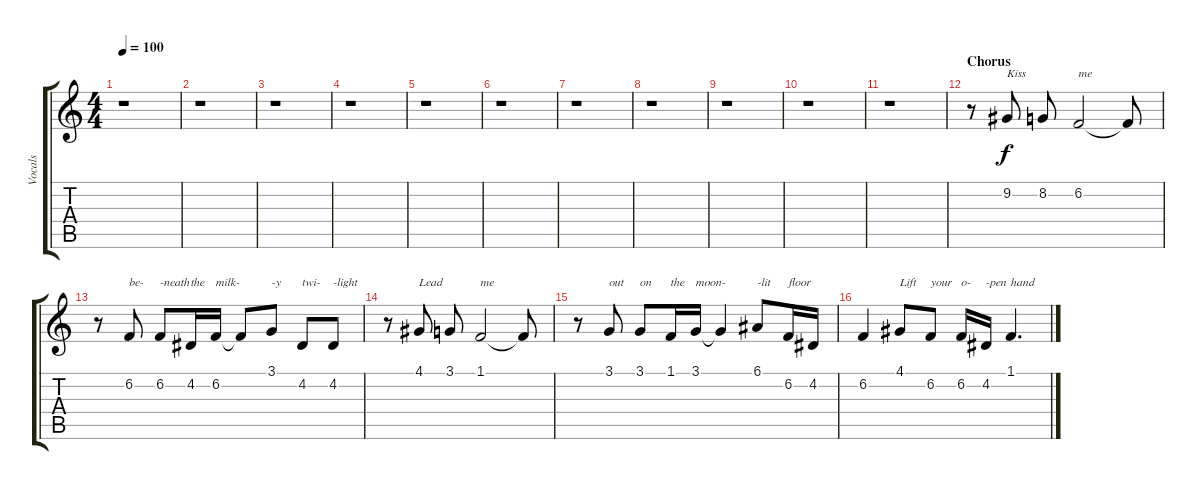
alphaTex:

\track ("Vocals" "Vocals") {instrument synthstrings1}
\staff {score tabs}
\tuning (E4 B3 G3 D3 A2 E2) {hide}
\ts (4 4)
\tempo 100
\clef g2
\ks c
r.1{dy f} |
r.1 |
r.1 |
r.1 |
r.1 |
r.1 |
r.1 |
r.1 |
r.1 |
r.1 |
r.1 |
\section ("" "Chorus")
r.8 9.2.8{txt "Kiss"} 8.2.8 6.2.2{txt "me"} 6.2{t}.8 |
r.8 6.2.8{txt "be-"} 6.2.8{txt "-neath"} 4.2.16{txt "the"} 6.2.16{txt "milk-"} 6.2{t}.8 3.1.8{txt "-y"} 4.2.8{txt "twi-"} 4.2.8{txt "-light"} |
r.8 4.1.8{txt "Lead"} 3.1.8 1.1.2{txt "me"} 1.1{t}.8 |
r.8 3.1.8{txt "out"} 3.1.8{txt "on"} 1.1.16{txt "the"} 3.1.16{txt "moon-"} 3.1{t}.4 6.1.8{txt "-lit"} 6.2.16{txt "floor"} 4.2.16 |
6.2.4 4.1.8{txt "Lift"} 6.2.8{txt "your"} 6.2.16{txt "o-"} 4.2.16{txt "-pen"} 1.1.4{d txt "hand"}
